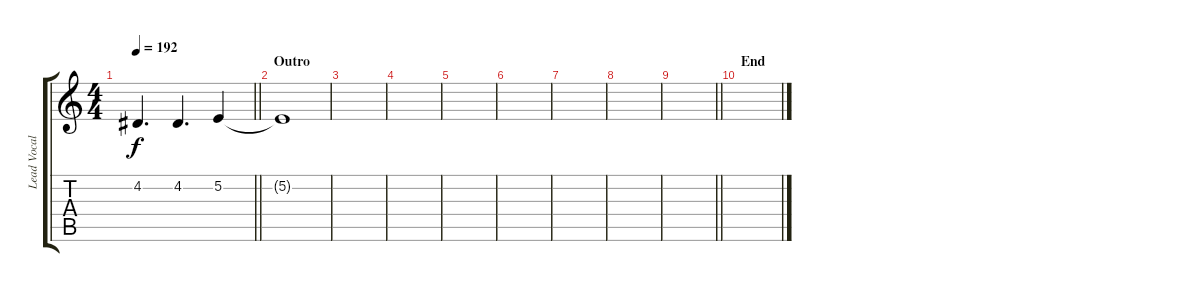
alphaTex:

\track ("Lead Vocal" "Lead Vocal") {instrument violin}
\staff {score tabs}
\tuning (E4 B3 G3 D3 A2 E2) {hide}
\ts (4 4)
\tempo 192
\clef g2
\barLineRight lightlight
\ks c
4.2.4{d dy f} 4.2.4{d} 5.2.4 |
\section ("" "Outro")
5.2{t}.1 |
|
|
|
|
|
|
\barLineRight lightlight
|
\section ("" "End")
